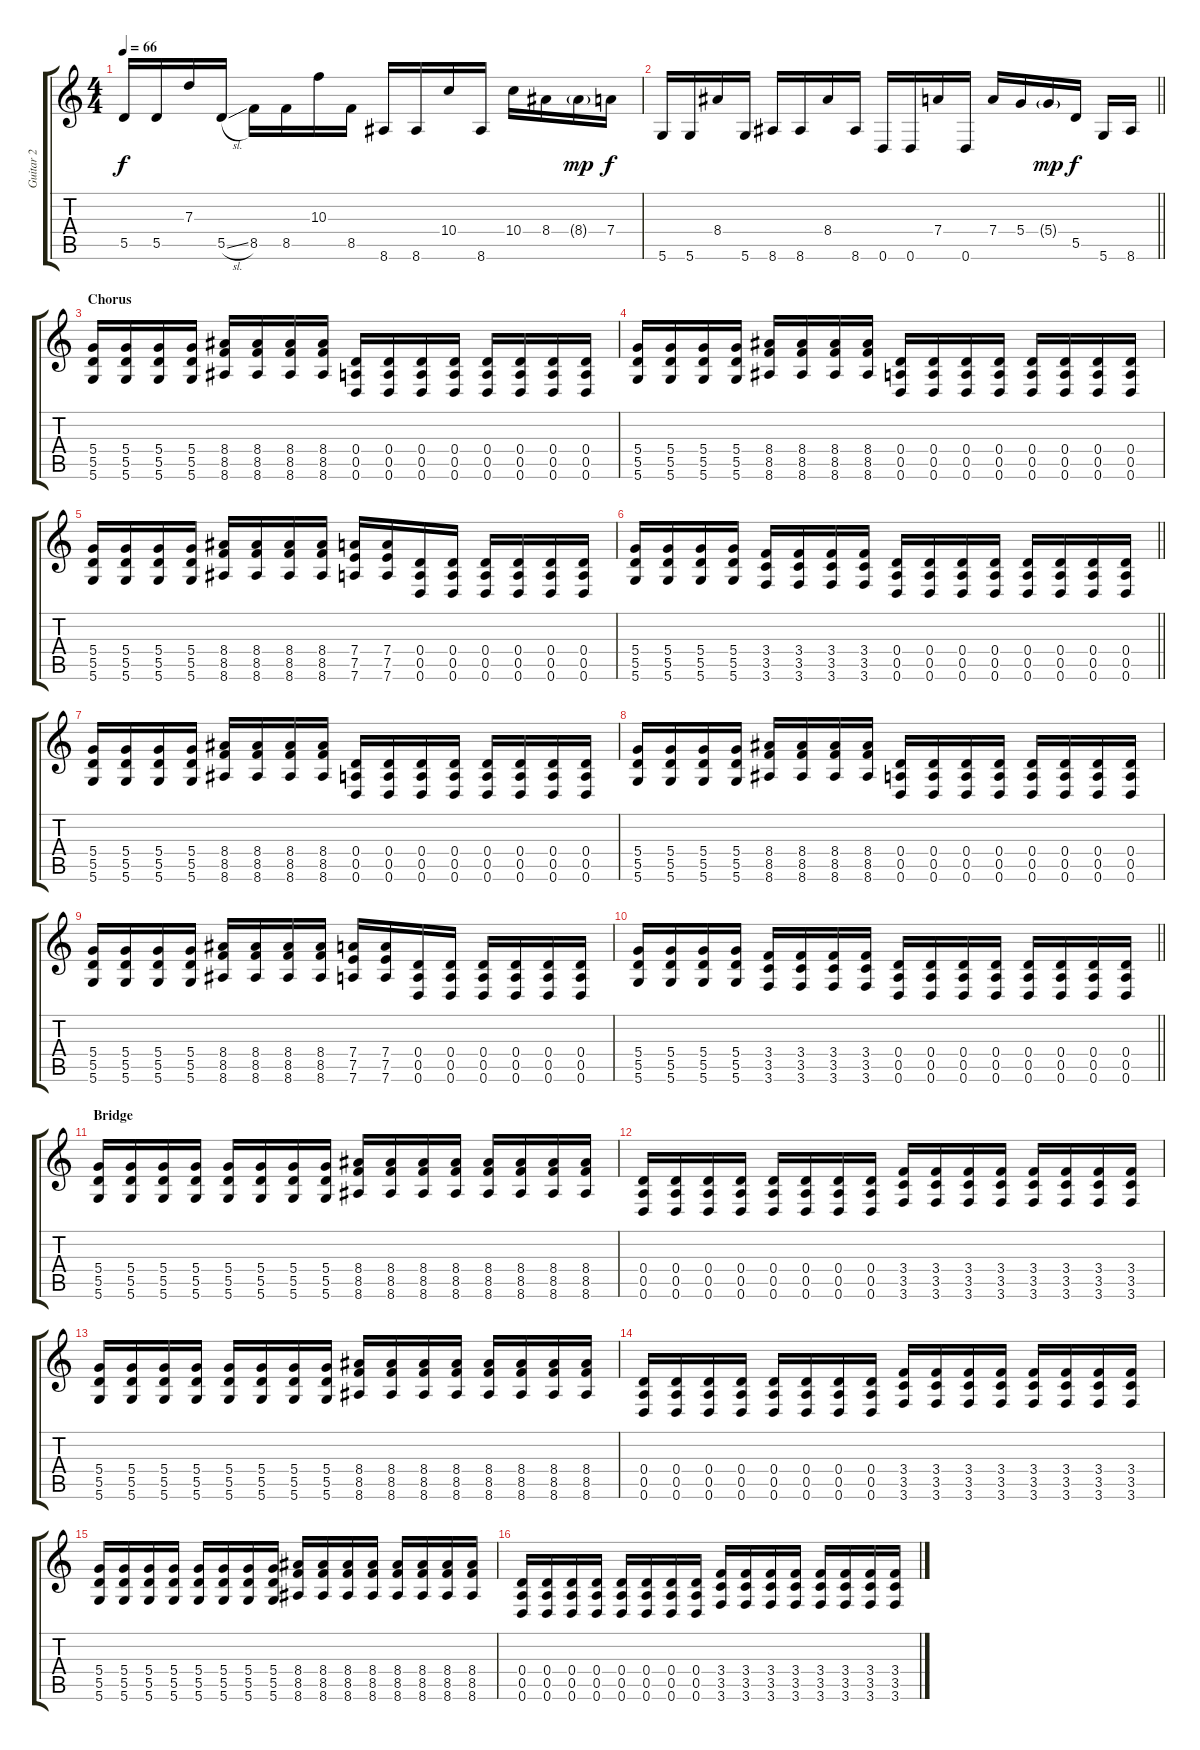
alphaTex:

\track ("Guitar 2" "Guitar 2") {instrument overdrivenguitar}
\staff {score tabs}
\tuning (E4 B3 G3 D3 A2 D2) {hide}
\ts (4 4)
\tempo 66
\clef g2
\ks c
5.5.16{dy f} 5.5.16 7.3.16 5.5{sl}.16 8.5.16 8.5.16 10.3.16 8.5.16 8.6.16 8.6.16 10.4.16 8.6.16 10.4.16 8.4.16 8.4{g}.16{dy mp} 7.4.16{dy f} |
\barLineRight lightlight
5.6.16 5.6.16 8.4.16 5.6.16 8.6.16 8.6.16 8.4.16 8.6.16 0.6.16 0.6.16 7.4.16 0.6.16 7.4.16 5.4.16 5.4{g}.16{dy mp} 5.5.16{dy f} 5.6.16 8.6.16 |
\section ("" "Chorus")
(5.4 5.5 5.6).16 (5.4 5.5 5.6).16 (5.4 5.5 5.6).16 (5.4 5.5 5.6).16 (8.4 8.5 8.6).16 (8.4 8.5 8.6).16 (8.4 8.5 8.6).16 (8.4 8.5 8.6).16 (0.4 0.5 0.6).16 (0.4 0.5 0.6).16 (0.4 0.5 0.6).16 (0.4 0.5 0.6).16 (0.4 0.5 0.6).16 (0.4 0.5 0.6).16 (0.4 0.5 0.6).16 (0.4 0.5 0.6).16 |
(5.4 5.5 5.6).16 (5.4 5.5 5.6).16 (5.4 5.5 5.6).16 (5.4 5.5 5.6).16 (8.4 8.5 8.6).16 (8.4 8.5 8.6).16 (8.4 8.5 8.6).16 (8.4 8.5 8.6).16 (0.4 0.5 0.6).16 (0.4 0.5 0.6).16 (0.4 0.5 0.6).16 (0.4 0.5 0.6).16 (0.4 0.5 0.6).16 (0.4 0.5 0.6).16 (0.4 0.5 0.6).16 (0.4 0.5 0.6).16 |
(5.4 5.5 5.6).16 (5.4 5.5 5.6).16 (5.4 5.5 5.6).16 (5.4 5.5 5.6).16 (8.4 8.5 8.6).16 (8.4 8.5 8.6).16 (8.4 8.5 8.6).16 (8.4 8.5 8.6).16 (7.4 7.5 7.6).16 (7.4 7.5 7.6).16 (0.4 0.5 0.6).16 (0.4 0.5 0.6).16 (0.4 0.5 0.6).16 (0.4 0.5 0.6).16 (0.4 0.5 0.6).16 (0.4 0.5 0.6).16 |
\barLineRight lightlight
(5.4 5.5 5.6).16 (5.4 5.5 5.6).16 (5.4 5.5 5.6).16 (5.4 5.5 5.6).16 (3.4 3.5 3.6).16 (3.4 3.5 3.6).16 (3.4 3.5 3.6).16 (3.4 3.5 3.6).16 (0.4 0.5 0.6).16 (0.4 0.5 0.6).16 (0.4 0.5 0.6).16 (0.4 0.5 0.6).16 (0.4 0.5 0.6).16 (0.4 0.5 0.6).16 (0.4 0.5 0.6).16 (0.4 0.5 0.6).16 |
(5.4 5.5 5.6).16 (5.4 5.5 5.6).16 (5.4 5.5 5.6).16 (5.4 5.5 5.6).16 (8.4 8.5 8.6).16 (8.4 8.5 8.6).16 (8.4 8.5 8.6).16 (8.4 8.5 8.6).16 (0.4 0.5 0.6).16 (0.4 0.5 0.6).16 (0.4 0.5 0.6).16 (0.4 0.5 0.6).16 (0.4 0.5 0.6).16 (0.4 0.5 0.6).16 (0.4 0.5 0.6).16 (0.4 0.5 0.6).16 |
(5.4 5.5 5.6).16 (5.4 5.5 5.6).16 (5.4 5.5 5.6).16 (5.4 5.5 5.6).16 (8.4 8.5 8.6).16 (8.4 8.5 8.6).16 (8.4 8.5 8.6).16 (8.4 8.5 8.6).16 (0.4 0.5 0.6).16 (0.4 0.5 0.6).16 (0.4 0.5 0.6).16 (0.4 0.5 0.6).16 (0.4 0.5 0.6).16 (0.4 0.5 0.6).16 (0.4 0.5 0.6).16 (0.4 0.5 0.6).16 |
(5.4 5.5 5.6).16 (5.4 5.5 5.6).16 (5.4 5.5 5.6).16 (5.4 5.5 5.6).16 (8.4 8.5 8.6).16 (8.4 8.5 8.6).16 (8.4 8.5 8.6).16 (8.4 8.5 8.6).16 (7.4 7.5 7.6).16 (7.4 7.5 7.6).16 (0.4 0.5 0.6).16 (0.4 0.5 0.6).16 (0.4 0.5 0.6).16 (0.4 0.5 0.6).16 (0.4 0.5 0.6).16 (0.4 0.5 0.6).16 |
\barLineRight lightlight
(5.4 5.5 5.6).16 (5.4 5.5 5.6).16 (5.4 5.5 5.6).16 (5.4 5.5 5.6).16 (3.4 3.5 3.6).16 (3.4 3.5 3.6).16 (3.4 3.5 3.6).16 (3.4 3.5 3.6).16 (0.4 0.5 0.6).16 (0.4 0.5 0.6).16 (0.4 0.5 0.6).16 (0.4 0.5 0.6).16 (0.4 0.5 0.6).16 (0.4 0.5 0.6).16 (0.4 0.5 0.6).16 (0.4 0.5 0.6).16 |
\section ("" "Bridge")
(5.4 5.5 5.6).16 (5.4 5.5 5.6).16 (5.4 5.5 5.6).16 (5.4 5.5 5.6).16 (5.4 5.5 5.6).16 (5.4 5.5 5.6).16 (5.4 5.5 5.6).16 (5.4 5.5 5.6).16 (8.4 8.5 8.6).16 (8.4 8.5 8.6).16 (8.4 8.5 8.6).16 (8.4 8.5 8.6).16 (8.4 8.5 8.6).16 (8.4 8.5 8.6).16 (8.4 8.5 8.6).16 (8.4 8.5 8.6).16 |
(0.4 0.5 0.6).16 (0.4 0.5 0.6).16 (0.4 0.5 0.6).16 (0.4 0.5 0.6).16 (0.4 0.5 0.6).16 (0.4 0.5 0.6).16 (0.4 0.5 0.6).16 (0.4 0.5 0.6).16 (3.4 3.5 3.6).16 (3.4 3.5 3.6).16 (3.4 3.5 3.6).16 (3.4 3.5 3.6).16 (3.4 3.5 3.6).16 (3.4 3.5 3.6).16 (3.4 3.5 3.6).16 (3.4 3.5 3.6).16 |
(5.4 5.5 5.6).16 (5.4 5.5 5.6).16 (5.4 5.5 5.6).16 (5.4 5.5 5.6).16 (5.4 5.5 5.6).16 (5.4 5.5 5.6).16 (5.4 5.5 5.6).16 (5.4 5.5 5.6).16 (8.4 8.5 8.6).16 (8.4 8.5 8.6).16 (8.4 8.5 8.6).16 (8.4 8.5 8.6).16 (8.4 8.5 8.6).16 (8.4 8.5 8.6).16 (8.4 8.5 8.6).16 (8.4 8.5 8.6).16 |
(0.4 0.5 0.6).16 (0.4 0.5 0.6).16 (0.4 0.5 0.6).16 (0.4 0.5 0.6).16 (0.4 0.5 0.6).16 (0.4 0.5 0.6).16 (0.4 0.5 0.6).16 (0.4 0.5 0.6).16 (3.4 3.5 3.6).16 (3.4 3.5 3.6).16 (3.4 3.5 3.6).16 (3.4 3.5 3.6).16 (3.4 3.5 3.6).16 (3.4 3.5 3.6).16 (3.4 3.5 3.6).16 (3.4 3.5 3.6).16 |
(5.4 5.5 5.6).16 (5.4 5.5 5.6).16 (5.4 5.5 5.6).16 (5.4 5.5 5.6).16 (5.4 5.5 5.6).16 (5.4 5.5 5.6).16 (5.4 5.5 5.6).16 (5.4 5.5 5.6).16 (8.4 8.5 8.6).16 (8.4 8.5 8.6).16 (8.4 8.5 8.6).16 (8.4 8.5 8.6).16 (8.4 8.5 8.6).16 (8.4 8.5 8.6).16 (8.4 8.5 8.6).16 (8.4 8.5 8.6).16 |
(0.4 0.5 0.6).16 (0.4 0.5 0.6).16 (0.4 0.5 0.6).16 (0.4 0.5 0.6).16 (0.4 0.5 0.6).16 (0.4 0.5 0.6).16 (0.4 0.5 0.6).16 (0.4 0.5 0.6).16 (3.4 3.5 3.6).16 (3.4 3.5 3.6).16 (3.4 3.5 3.6).16 (3.4 3.5 3.6).16 (3.4 3.5 3.6).16 (3.4 3.5 3.6).16 (3.4 3.5 3.6).16 (3.4 3.5 3.6).16
